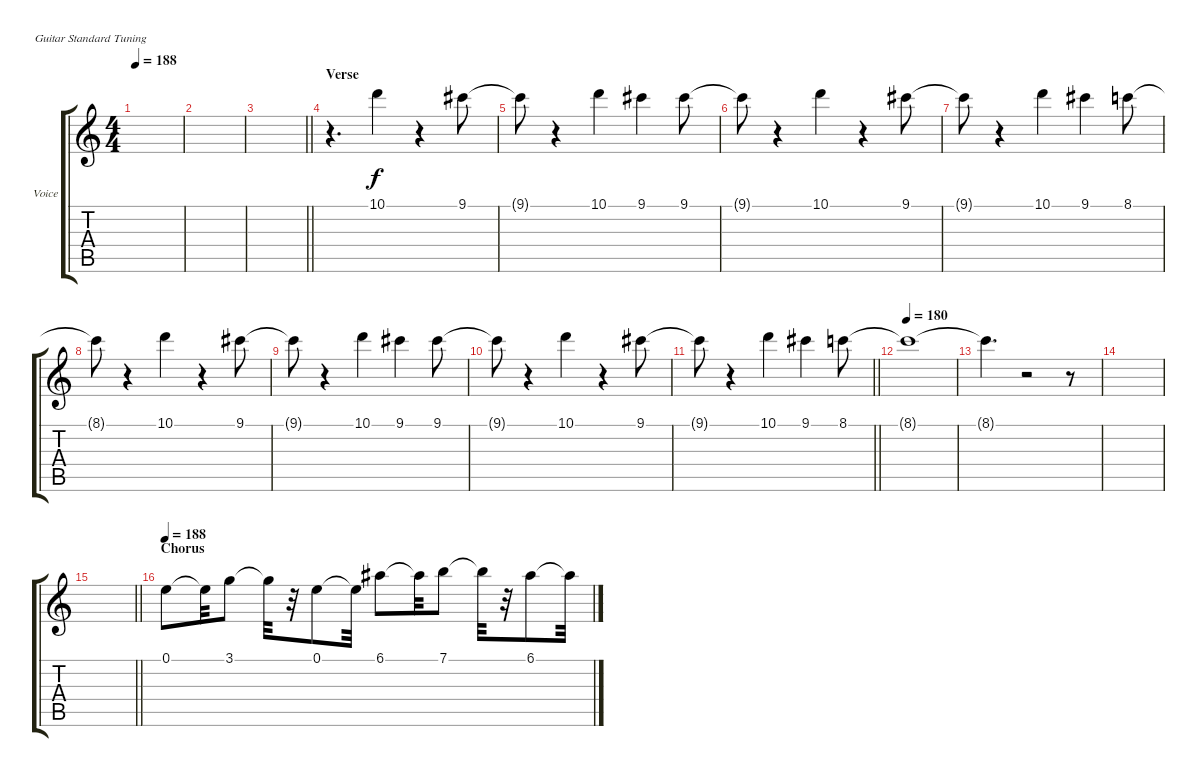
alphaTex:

\bracketExtendMode groupsimilarinstruments
\firstSystemTrackNameOrientation horizontal
\otherSystemsTrackNameOrientation horizontal
\track ("Voice" "Voice") {mute instrument synthvoice}
\staff {score tabs}
\tuning (E4 B3 G3 D3 A2 E2)
\displaytranspose 12
\ts (4 4)
\tempo 188
\clef g2
\ks c
|
|
\barLineRight lightlight
|
\section ("" "Verse")
r.4{d} 10.1.4 r.4 9.1.8 |
9.1{t}.8 r.4 10.1.4 9.1.4 9.1.8 |
9.1{t}.8 r.4 10.1.4 r.4 9.1.8 |
9.1{t}.8 r.4 10.1.4 9.1.4 8.1.8 |
8.1{t}.8 r.4 10.1.4 r.4 9.1.8 |
9.1{t}.8 r.4 10.1.4 9.1.4 9.1.8 |
9.1{t}.8 r.4 10.1.4 r.4 9.1.8 |
\barLineRight lightlight
9.1{t}.8 r.4 10.1.4 9.1.4 8.1.8 |
\tempo 180
8.1{t}.1 |
8.1{t}.4{d} r.2 r.8 |
|
\barLineRight lightlight
|
\section ("" "Chorus")
\tempo 188
0.1.8 0.1{t}.32 3.1.8 3.1{t}.32 r.32 0.1.8 0.1{t}.32 6.1.8 6.1{t}.32 7.1.8 7.1{t}.32 r.32 6.1.8 6.1{t}.32
